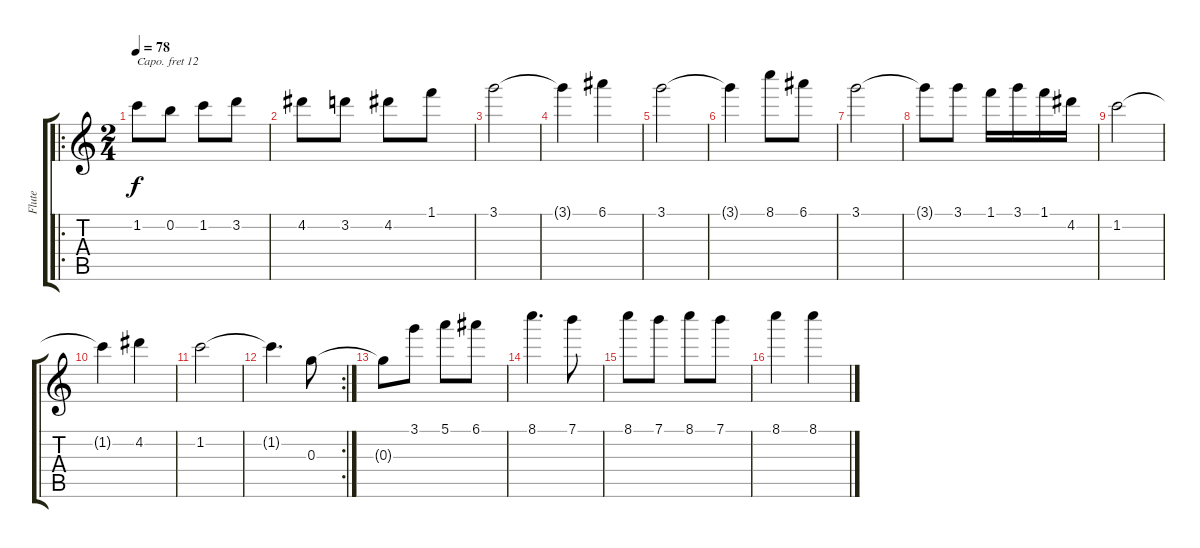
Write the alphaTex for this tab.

\track ("Flute" "Flute") {instrument overdrivenguitar}
\staff {score tabs}
\capo 12
\tuning (E4 B3 G3 D3 A2 E2) {hide}
\ro
\ts (2 4)
\tempo 78
\clef g2
\ks c
1.2.8{dy f} 0.2.8 1.2.8 3.2.8 |
4.2.8 3.2.8 4.2.8 1.1.8 |
3.1.2 |
3.1{t}.4 6.1.4 |
3.1.2 |
3.1{t}.4 8.1.8 6.1.8 |
3.1.2 |
3.1{t}.8 3.1.8 1.1.16 3.1.16 1.1.16 4.2.16 |
1.2.2 |
1.2{t}.4 4.2.4 |
1.2.2 |
\rc 2
1.2{t}.4{d} 0.3.8 |
0.3{t}.8 3.1.8 5.1.8 6.1.8 |
8.1.4{d} 7.1.8 |
8.1.8 7.1.8 8.1.8 7.1.8 |
8.1.4 8.1.4
